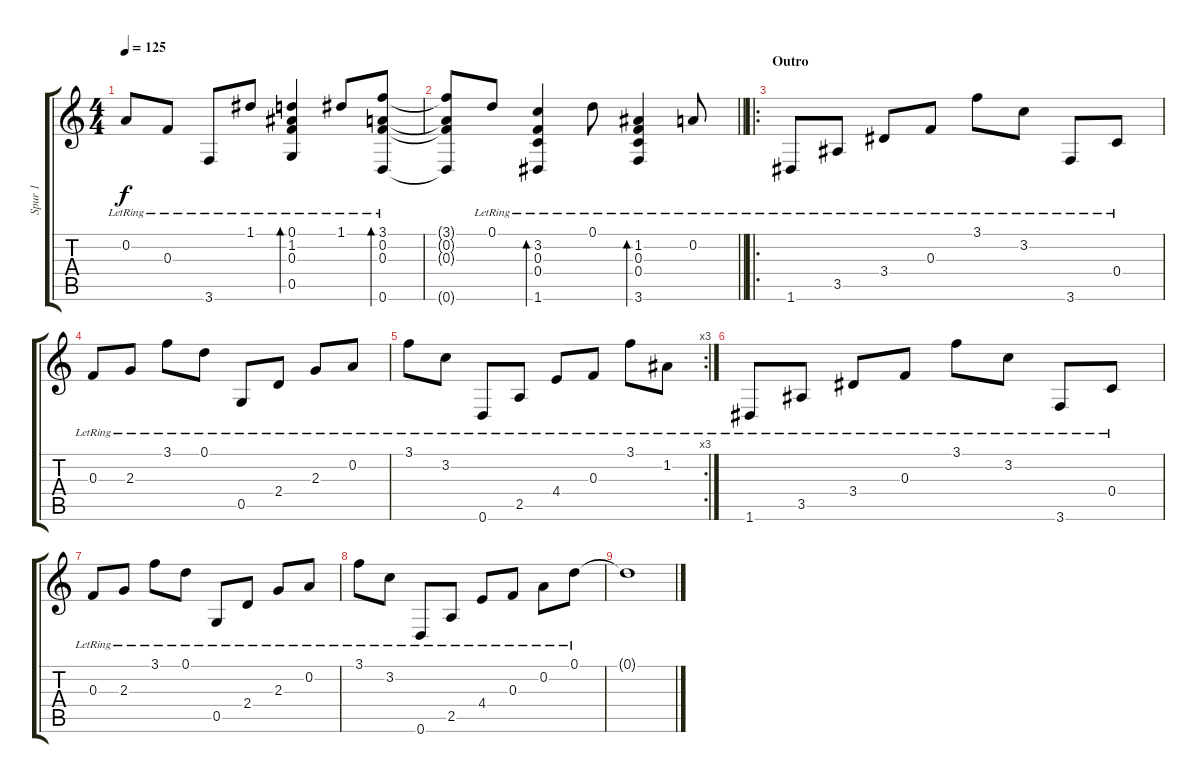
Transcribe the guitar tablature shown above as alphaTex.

\track ("Spur 1" "Spur 1") {instrument acousticguitarsteel}
\staff {score tabs}
\tuning (D4 A3 F3 C3 G2 D2) {hide}
\ts (4 4)
\tempo 125
\clef g2
\ks c
0.2{lr}.8{dy f} 0.3{lr}.8 3.6{lr}.8 1.1{lr}.8 (0.1{lr} 1.2{lr} 0.3{lr} 0.5{lr}).4{bd 60} 1.1{lr}.8 (3.1{lr} 0.2{lr} 0.3{lr} 0.6{lr}).8{bd 60} |
\barLineRight lightlight
(3.1{t} 0.2{t} 0.3{t} 0.6{t}).8 0.1{lr}.8 (3.2{lr} 0.3{lr} 0.4{lr} 1.6{lr}).4{bd 60} 0.1{lr}.8 (1.2{lr} 0.3{lr} 0.4{lr} 3.6{lr}).4{bd 60} 0.2{lr}.8 |
\ro
\section ("" "Outro")
1.6{lr}.8 3.5{lr}.8 3.4{lr}.8 0.3{lr}.8 3.1{lr}.8 3.2{lr}.8 3.6{lr}.8 0.4{lr}.8 |
0.3{lr}.8 2.3{lr}.8 3.1{lr}.8 0.1{lr}.8 0.5{lr}.8 2.4{lr}.8 2.3{lr}.8 0.2{lr}.8 |
\rc 3
3.1{lr}.8 3.2{lr}.8 0.6{lr}.8 2.5{lr}.8 4.4{lr}.8 0.3{lr}.8 3.1{lr}.8 1.2{lr}.8 |
1.6{lr}.8 3.5{lr}.8 3.4{lr}.8 0.3{lr}.8 3.1{lr}.8 3.2{lr}.8 3.6{lr}.8 0.4{lr}.8 |
0.3{lr}.8 2.3{lr}.8 3.1{lr}.8 0.1{lr}.8 0.5{lr}.8 2.4{lr}.8 2.3{lr}.8 0.2{lr}.8 |
3.1{lr}.8 3.2{lr}.8 0.6{lr}.8 2.5{lr}.8 4.4{lr}.8 0.3{lr}.8 0.2{lr}.8 0.1{lr}.8 |
0.1{t}.1
